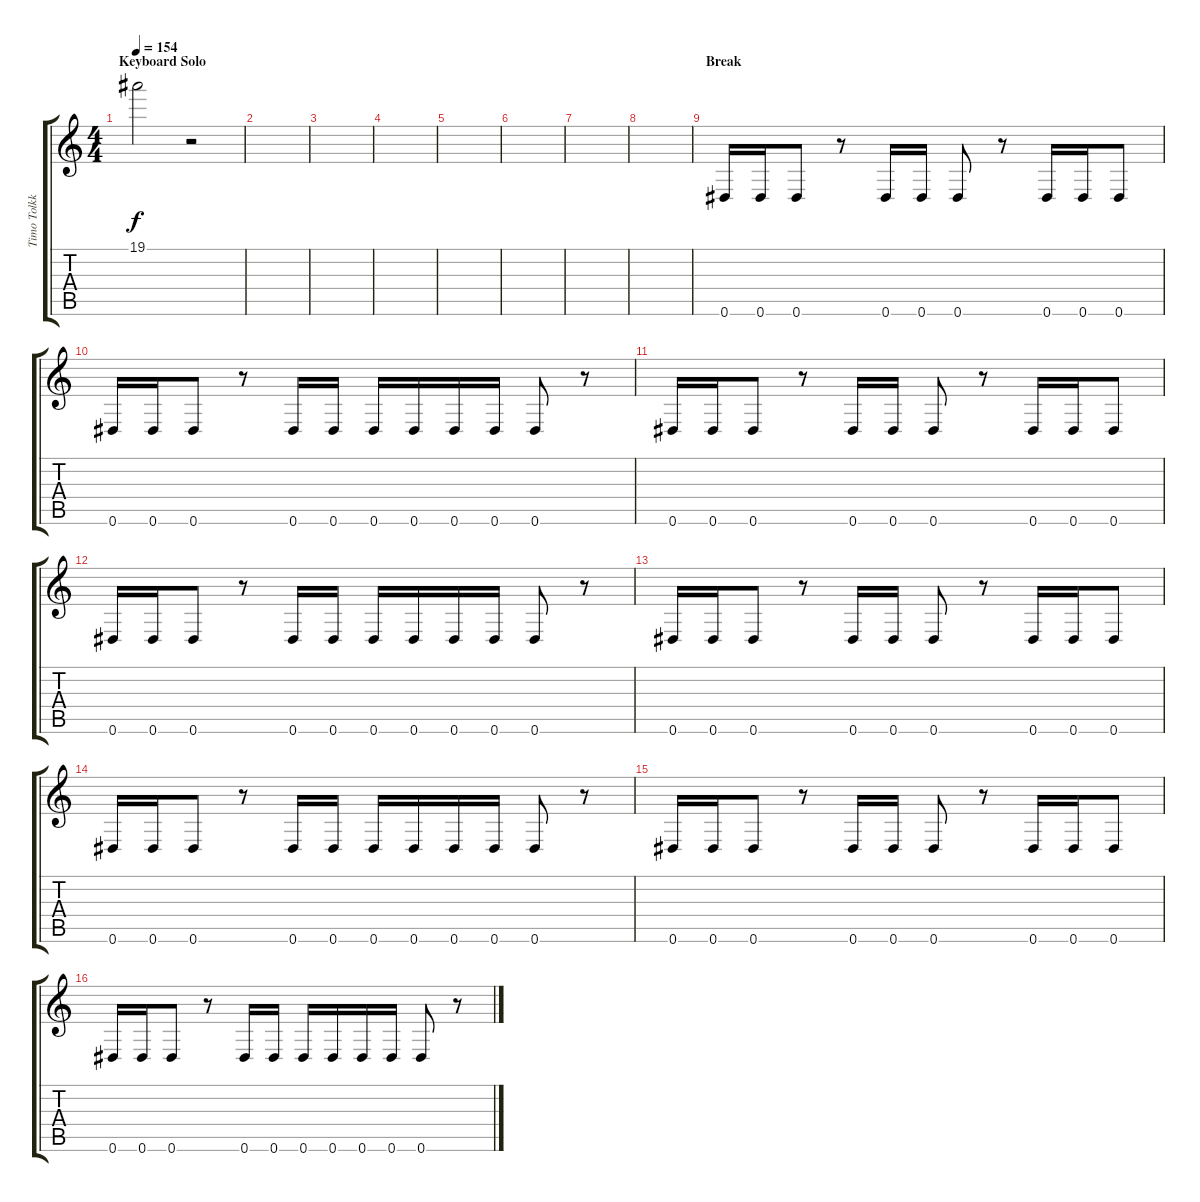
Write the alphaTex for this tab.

\track ("Timo Tolkki - Guitar" "Timo Tolkk") {instrument distortionguitar}
\staff {score tabs}
\tuning (Eb4 Bb3 Gb3 Db3 Ab2 Eb2) {hide}
\ts (4 4)
\section ("" "Keyboard Solo")
\tempo 154
\clef g2
\ks c
19.1{t}.2{dy f} r.2 |
|
|
|
|
|
|
|
\section ("" "Break")
0.6.16 0.6.16 0.6.8 r.8 0.6.16 0.6.16 0.6.8 r.8 0.6.16 0.6.16 0.6.8 |
0.6.16 0.6.16 0.6.8 r.8 0.6.16 0.6.16 0.6.16 0.6.16 0.6.16 0.6.16 0.6.8 r.8 |
0.6.16 0.6.16 0.6.8 r.8 0.6.16 0.6.16 0.6.8 r.8 0.6.16 0.6.16 0.6.8 |
0.6.16 0.6.16 0.6.8 r.8 0.6.16 0.6.16 0.6.16 0.6.16 0.6.16 0.6.16 0.6.8 r.8 |
0.6.16 0.6.16 0.6.8 r.8 0.6.16 0.6.16 0.6.8 r.8 0.6.16 0.6.16 0.6.8 |
0.6.16 0.6.16 0.6.8 r.8 0.6.16 0.6.16 0.6.16 0.6.16 0.6.16 0.6.16 0.6.8 r.8 |
0.6.16 0.6.16 0.6.8 r.8 0.6.16 0.6.16 0.6.8 r.8 0.6.16 0.6.16 0.6.8 |
0.6.16 0.6.16 0.6.8 r.8 0.6.16 0.6.16 0.6.16 0.6.16 0.6.16 0.6.16 0.6.8 r.8
